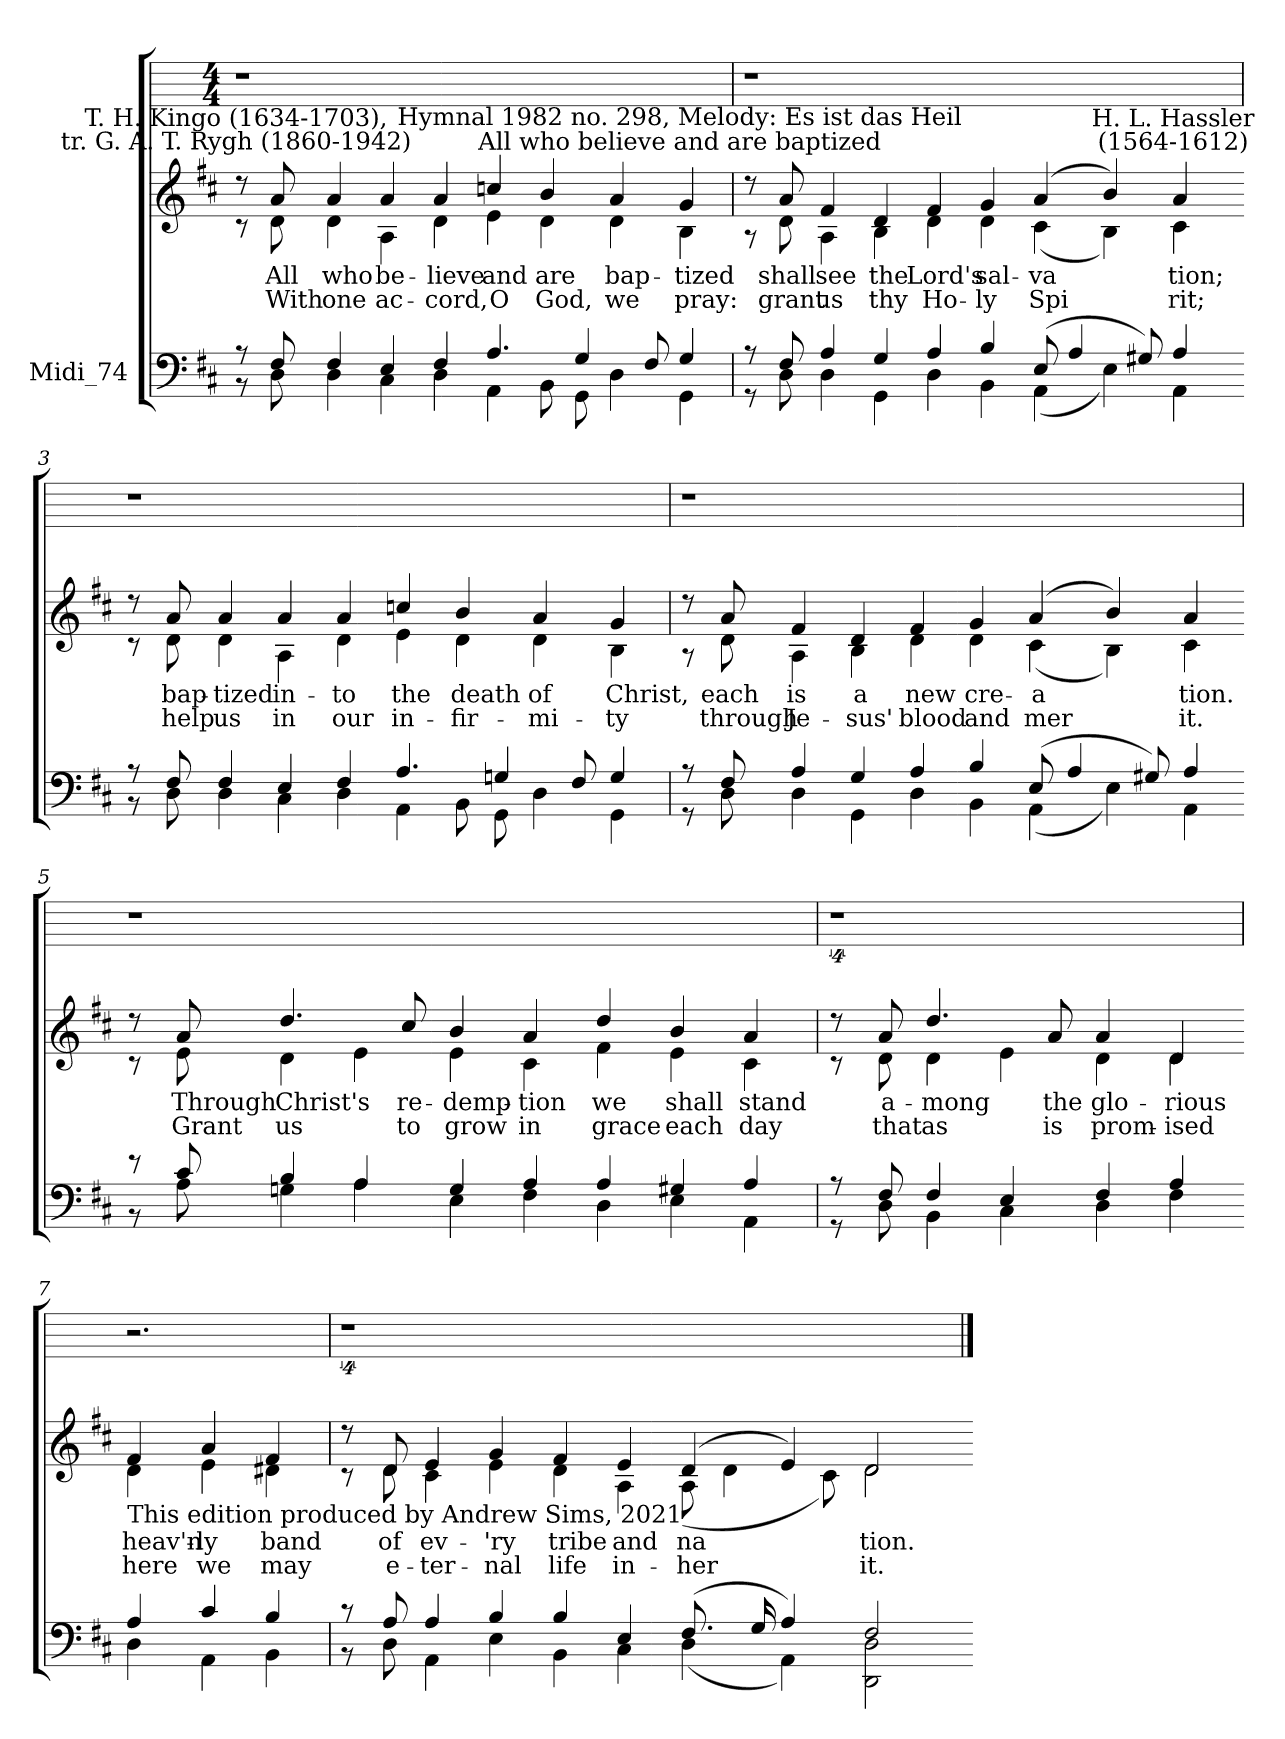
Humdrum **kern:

**kern	**kern	**text	**text	**kern
*part3	*part2	*part2	*part2	*part1
*staff3	*staff2	*staff2	*staff2	*staff1
*I"Midi_74	*	*	*	*
*clefF4	*clefG2	*	*	*
*k[f#c#]	*k[f#c#]	*	*	*
*D:	*D:	*	*	*
*	*	*	*	*M4/4
=1	=1	=1	=1	=1
*^	*^	*	*	*
!	!	!LO:TX:a:cj:t=T. H. Kingo (1634-1703),\ntr. G. A. T. Rygh (1860-1942)	!	!	!	!
8r	8r	8r	8r	.	.	1r
!	!	!	!	!LO:LY:b	!LO:LY:b	!
8F#/	8D\	8a/	8d\	All	With	.
!	!	!	!	!LO:LY:b	!LO:LY:b	!
4F#/	4D\	4a/	4d\	who	one	.
!	!	!	!	!LO:LY:b	!LO:LY:b	!
4E/	4C#\	4a/	4A\	be-	-ac-	.
!	!	!	!	!LO:LY:b	!LO:LY:b	!
4F#/	4D\	4a/	4d\	-lieve	cord,	.
!	!	!	!	!LO:LY:b	!LO:LY:b	!
4.A/	4AA\	4ccn/	4e\	and	O	1ryy
!	!	!	!	!LO:LY:b	!LO:LY:b	!
.	8BB\	4b/	4d\	are	God,	.
4G/	8GG\	.	.	.	.	.
!	!	!	!	!LO:LY:b	!LO:LY:b	!
.	4D\	4a/	4d\	bap-	-we	.
8F#/	.	.	.	.	.	.
!	!	!LO:TX:a:cj:t=All who believe and are baptized	!	!	!	!
!	!	!LO:TX:a:cj:t=Hymnal 1982 no. 298, Melody&colon; Es ist das Heil	!	!	!	!
!	!	!	!	!LO:LY:b	!LO:LY:b	!
4G/	4GG\	4g/	4B\	tized	pray:	.
=2	=2	=2	=2	=2	=2	=2
8r	8r	8r	8r	.	.	1r
!	!	!	!	!LO:LY:b	!LO:LY:b	!
8F#/	8D\	8a/	8d\	shall	grant	.
!	!	!	!	!LO:LY:b	!LO:LY:b	!
4A/	4D\	4f#/	4A\	see	us	.
!	!	!	!	!LO:LY:b	!LO:LY:b	!
4G/	4GG\	4d/	4B\	the	thy	.
!	!	!	!	!LO:LY:b	!LO:LY:b	!
4A/	4D\	4f#/	4d\	Lord's	Ho-	.
!	!	!	!	!LO:LY:b	!LO:LY:b	!
4B/	4BB\	4g/	4d\	-sal-	-ly	1ryy
!	!	!	!	!LO:LY:b	!LO:LY:b	!
(>8E/	(<4AA\	(>4a/	(<4c#\	va	Spi	.
4A/	.	.	.	.	.	.
.	4E\)	4b/)	4B\)	.	.	.
8G#X/)	.	.	.	.	.	.
!	!	!LO:TX:a:cj:t=H. L. Hassler\n(1564-1612)	!	!	!	!
!	!	!	!	!LO:LY:b	!LO:LY:b	!
4A/	4AA\	4a/	4c#\	tion;	rit;	.
!!LO:LB:g=z
=3-	=3-	=3-	=3-	=3	=3	=3
8r	8r	8r	8r	.	.	1r
!	!	!	!	!LO:LY:b	!LO:LY:b	!
8F#/	8D\	8a/	8d\	bap-	-help	.
!	!	!	!	!LO:LY:b	!LO:LY:b	!
4F#/	4D\	4a/	4d\	tized	us	.
!	!	!	!	!LO:LY:b	!LO:LY:b	!
4E/	4C#\	4a/	4A\	in-	-in	.
!	!	!	!	!LO:LY:b	!LO:LY:b	!
4F#/	4D\	4a/	4d\	to	our	.
!	!	!	!	!LO:LY:b	!LO:LY:b	!
4.A/	4AA\	4ccn/	4e\	the	in-	1ryy
!	!	!	!	!LO:LY:b	!LO:LY:b	!
.	8BB\	4b/	4d\	-death	fir-	.
4G/	8GG\	.	.	.	.	.
!	!	!	!	!LO:LY:b	!LO:LY:b	!
.	4D\	4a/	4d\	-of	mi-	.
8F#/	.	.	.	.	.	.
!	!	!	!	!LO:LY:b	!LO:LY:b	!
4G/	4GG\	4g/	4B\	-Christ,	ty	.
=4	=4	=4	=4	=4	=4	=4
8r	8r	8r	8r	.	.	1r
!	!	!	!	!LO:LY:b	!LO:LY:b	!
8F#/	8D\	8a/	8d\	each	through	.
!	!	!	!	!LO:LY:b	!LO:LY:b	!
4A/	4D\	4f#/	4A\	is	Je-	.
!	!	!	!	!LO:LY:b	!LO:LY:b	!
4G/	4GG\	4d/	4B\	-a	sus'	.
!	!	!	!	!LO:LY:b	!LO:LY:b	!
4A/	4D\	4f#/	4d\	new	blood	.
!	!	!	!	!LO:LY:b	!LO:LY:b	!
4B/	4BB\	4g/	4d\	cre-	-and	1ryy
!	!	!	!	!LO:LY:b	!LO:LY:b	!
(>8E/	(<4AA\	(>4a/	(<4c#\	a	mer	.
4A/	.	.	.	.	.	.
.	4E\)	4b/)	4B\)	.	.	.
8G#X/)	.	.	.	.	.	.
!	!	!	!	!LO:LY:b	!LO:LY:b	!
4A/	4AA\	4a/	4c#\	tion.	it.	.
!!LO:LB:g=z
=5-	=5-	=5-	=5-	=5	=5	=5
8r	8r	8r	8r	.	.	1r
!	!	!	!	!LO:LY:b	!LO:LY:b	!
8c#/	8A\	8a/	8e\	Through	Grant	.
!	!	!	!	!LO:LY:b	!LO:LY:b	!
4B/	4G\	4.dd/	4d\	Christ's	us	.
4A/	4A\	.	4e\	.	.	.
!	!	!	!	!LO:LY:b	!LO:LY:b	!
.	.	8cc#/	.	re-	-to	.
!	!	!	!	!LO:LY:b	!LO:LY:b	!
4G/	4E\	4b/	4e\	demp-	-grow	.
!	!	!	!	!LO:LY:b	!LO:LY:b	!
4A/	4F#\	4a/	4c#\	tion	in	1ryy
!	!	!	!	!LO:LY:b	!LO:LY:b	!
4A/	4D\	4dd/	4f#\	we	grace	.
!	!	!	!	!LO:LY:b	!LO:LY:b	!
4G#X/	4E\	4b/	4e\	shall	each	.
!	!	!	!	!LO:LY:b	!LO:LY:b	!
4A/	4AA\	4a/	4c#\	stand	day	.
=6	=6	=6	=6	=6	=6	=6
8r	8r	8r	8r	.	.	4%5r
!	!	!	!	!LO:LY:b	!LO:LY:b	!
8F#/	8D\	8a/	8d\	a-	-that	.
!	!	!	!	!LO:LY:b	!LO:LY:b	!
4F#/	4BB\	4.dd/	4d\	mong	as	.
4E/	4C#\	.	4e\	.	.	.
!	!	!	!	!LO:LY:b	!LO:LY:b	!
.	.	8a/	.	the	is	.
!	!	!	!	!LO:LY:b	!LO:LY:b	!
4F#/	4D\	4a/	4d\	glo-	-prom-	.
!	!	!	!	!LO:LY:b	!LO:LY:b	!
4A/	4F#\	4d/	4d\	-rious	ised	.
!!LO:LB:g=z
=7-	=7-	=7-	=7-	=7	=7	=7
!	!	!LO:TX:b:t=This edition produced by Andrew Sims, 2021	!	!	!	!
!	!	!	!	!LO:LY:b	!LO:LY:b	!
4A/	4D\	4f#/	4d\	heav'n-	-here	2.r
!	!	!	!	!LO:LY:b	!LO:LY:b	!
4c#/	4AA\	4a/	4e\	ly	we	.
!	!	!	!	!LO:LY:b	!LO:LY:b	!
4B/	4BB\	4f#/	4d#X\	band	may	.
=8	=8	=8	=8	=8	=8	=8
8r	8r	8r	8r	.	.	4%9r
!	!	!	!	!LO:LY:b	!LO:LY:b	!
8A/	8D\	8d/	8d\	of	e-	.
!	!	!	!	!LO:LY:b	!LO:LY:b	!
4A/	4AA\	4e/	4c#\	-ev-	-ter-	.
!	!	!	!	!LO:LY:b	!LO:LY:b	!
4B/	4E\	4g/	4e\	-'ry	nal	.
!	!	!	!	!LO:LY:b	!LO:LY:b	!
4B/	4BB\	4f#/	4d\	tribe	life	.
!	!	!	!	!LO:LY:b	!LO:LY:b	!
4E/	4C#\	4e/	4A\	and	in-	.
!	!	!	!	!LO:LY:b	!LO:LY:b	!
(>8.F#/	(<4D\	(>4d/	(<8A\	-na	her	.
.	.	.	4d\	.	.	.
16G/	.	.	.	.	.	.
4A/)	4AA\)	4e/)	.	.	.	.
.	.	.	8c#\)	.	.	.
!	!	!	!	!LO:LY:b	!LO:LY:b	!
2F#/	2DD\ 2D\	2d/	2d\	tion.	it.	.
*v	*v	*	*	*	*	*
*	*v	*v	*	*	*
=-	=-	==	==	==
*-	*-	*-	*-	*-
